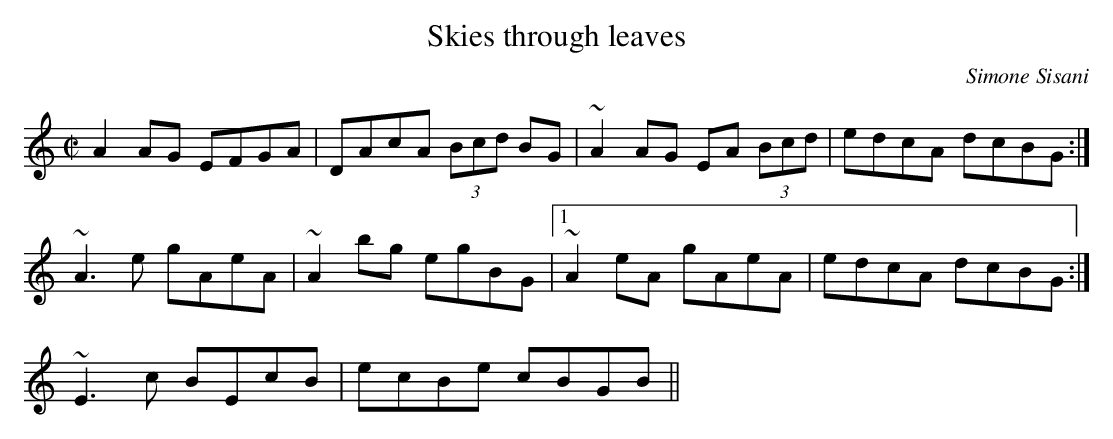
X:1
T:Skies through leaves
C:Simone Sisani
M:C|
L:1/8
K:AMin
A2AG EFGA| DAcA (3Bcd BG|~A2AG EA (3Bcd |edcA dcBG:|!
~A3e gAeA|~A2bg egBG|1 ~A2eA gAeA|edcA dcBG:|!
2 ~E3c BEcB|ecBe cBGB||!
